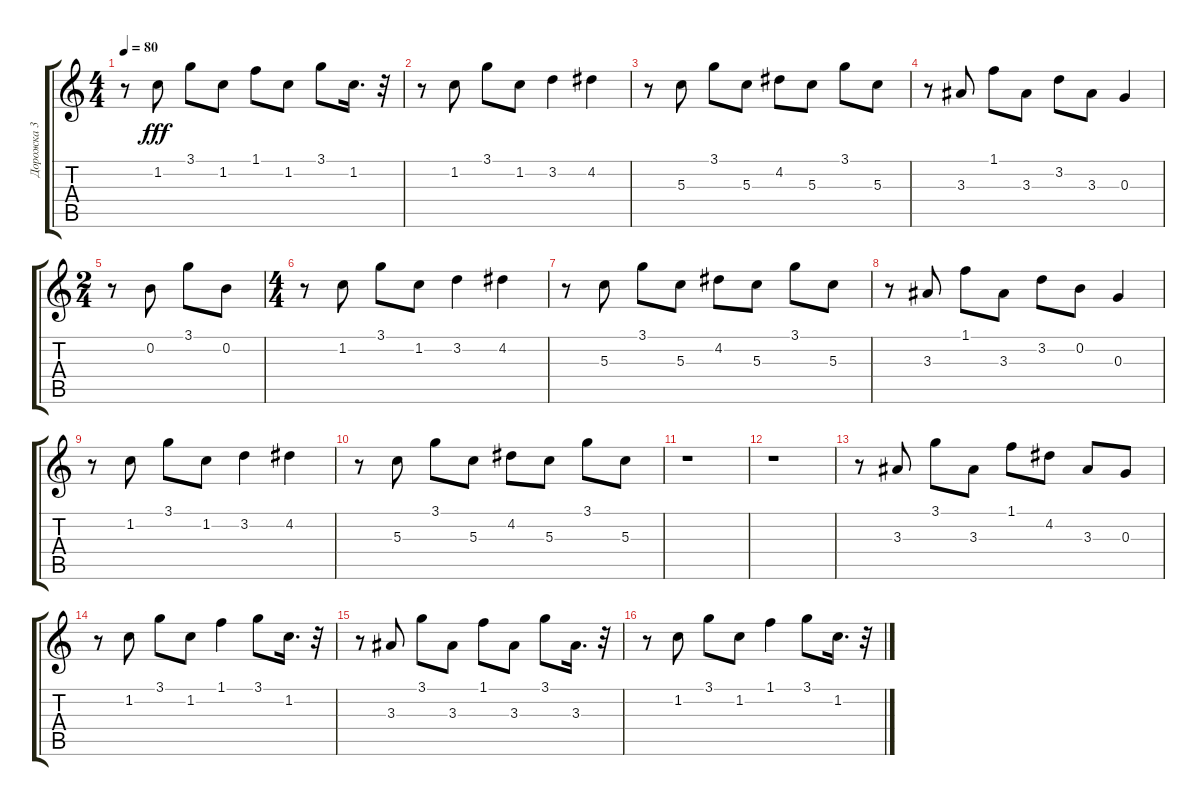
\track ("Дорожка 3" "Дорожка 3") {instrument electricguitarjazz}
\staff {score tabs}
\tuning (E4 B3 G3 D3 A2 E2) {hide}
\ts (4 4)
\tempo 80
\clef g2
\ks c
r.8{dy fff} 1.2.8 3.1.8 1.2.8 1.1.8 1.2.8 3.1.8 1.2.16{d} r.32 |
r.8 1.2.8 3.1.8 1.2.8 3.2.4 4.2.4 |
r.8 5.3.8 3.1.8 5.3.8 4.2.8 5.3.8 3.1.8 5.3.8 |
r.8 3.3.8 1.1.8 3.3.8 3.2.8 3.3.8 0.3.4 |
\ts (2 4)
r.8 0.2.8 3.1.8 0.2.8 |
\ts (4 4)
r.8 1.2.8 3.1.8 1.2.8 3.2.4 4.2.4 |
r.8 5.3.8 3.1.8 5.3.8 4.2.8 5.3.8 3.1.8 5.3.8 |
r.8 3.3.8 1.1.8 3.3.8 3.2.8 0.2.8 0.3.4 |
r.8 1.2.8 3.1.8 1.2.8 3.2.4 4.2.4 |
r.8 5.3.8 3.1.8 5.3.8 4.2.8 5.3.8 3.1.8 5.3.8 |
r.1 |
r.1 |
r.8 3.3.8 3.1.8 3.3.8 1.1.8 4.2.8 3.3.8 0.3.8 |
r.8 1.2.8 3.1.8 1.2.8 1.1.4 3.1.8 1.2.16{d} r.32 |
r.8 3.3.8 3.1.8 3.3.8 1.1.8 3.3.8 3.1.8 3.3.16{d} r.32 |
r.8 1.2.8 3.1.8 1.2.8 1.1.4 3.1.8 1.2.16{d} r.32
